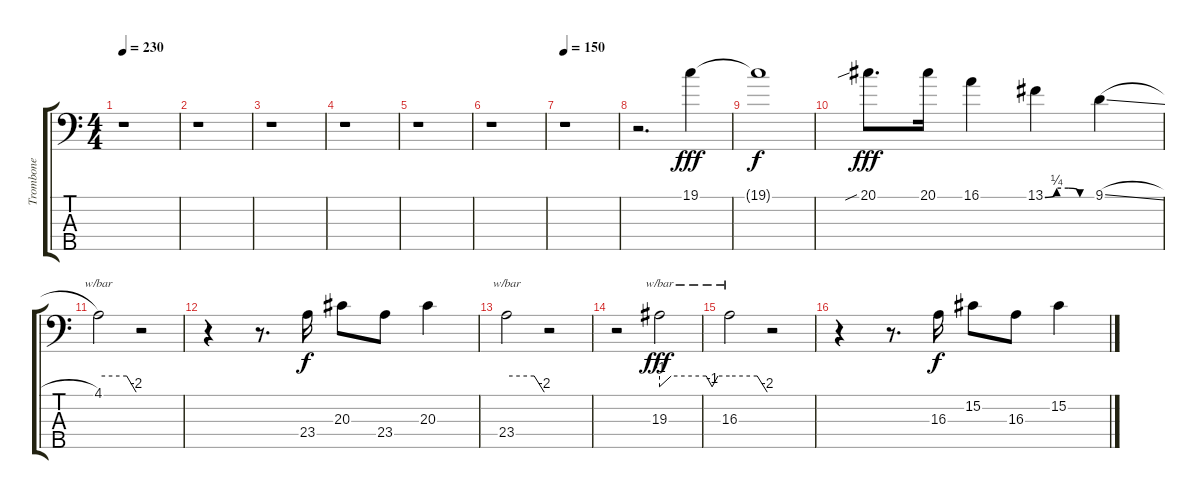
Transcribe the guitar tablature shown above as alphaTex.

\track ("Trombone" "Trombone") {instrument trombone}
\staff {score tabs}
\tuning (F3 Bb2 F2 Bb1 Bb0) {hide}
\ts (4 4)
\tempo 230
\clef f4
\ks c
r.1{dy f} |
r.1 |
r.1 |
r.1 |
r.1 |
r.1 |
\tempo 150
r.1 |
r.2{d} 19.1.4{dy fff} |
19.1{t}.1{dy f} |
20.1{sib}.8{d dy fff} 20.1.16 16.1.4 13.1{be (custom 0 0 15 1 30 1 45 0 60 0)}.4 9.1{sl}.4 |
4.1.2{tbe (custom default 0 0 45 0 60 -8)} r.2 |
r.4 r.8{d} 23.4.16{dy f} 20.3.8 23.4.8 20.3.4 |
23.4.2{tbe (custom default 0 0 44 0 60 -8)} r.2 |
r.2 19.3.2{tbe (custom default 0 -4 10 0 40 0 45 -4 50 0 60 0) dy fff} |
16.3.2{tbe (custom default 0 0 44 0 60 -8)} r.2 |
r.4 r.8{d} 16.3.16{dy f} 15.2.8 16.3.8 15.2.4
